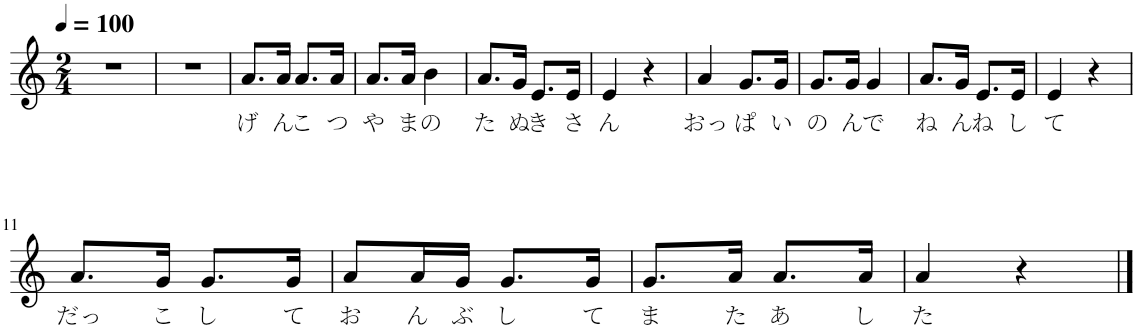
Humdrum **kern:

**kern	**text
*part1	*part1
*staff1	*staff1
*I"ピアノ	*
*clefG2	*
*k[]	*
*M2/4	*
*MM100	*
=1	=1
2r	.
=2	=2
2r	.
=3	=3
!	!LO:LY:b
8.a/L	げ
!	!LO:LY:b
16a/Jk	ん
!	!LO:LY:b
8.a/L	こ
!	!LO:LY:b
16a/Jk	つ
=4	=4
!	!LO:LY:b
8.a/L	や
!	!LO:LY:b
16a/Jk	ま
!	!LO:LY:b
4b\	の
=5	=5
!	!LO:LY:b
8.a/L	た
!	!LO:LY:b
16g/Jk	ぬ
!	!LO:LY:b
8.e/L	き
!	!LO:LY:b
16e/Jk	さ
=6	=6
!	!LO:LY:b
4e/	ん
4r	.
=7	=7
!	!LO:LY:b
4a/	おっ
!	!LO:LY:b
8.g/L	ぱ
!	!LO:LY:b
16g/Jk	い
=8	=8
!	!LO:LY:b
8.g/L	の
!	!LO:LY:b
16g/Jk	ん
!	!LO:LY:b
4g/	で
=9	=9
!	!LO:LY:b
8.a/L	ね
!	!LO:LY:b
16g/Jk	ん
!	!LO:LY:b
8.e/L	ね
!	!LO:LY:b
16e/Jk	し
=10	=10
!	!LO:LY:b
4e/	て
4r	.
!!LO:LB:g=z
=11	=11
!	!LO:LY:b
8.a/L	だっ
!	!LO:LY:b
16g/Jk	こ
!	!LO:LY:b
8.g/L	し
!	!LO:LY:b
16g/Jk	て
=12	=12
!	!LO:LY:b
8a/L	お
!	!LO:LY:b
16a/L	ん
!	!LO:LY:b
16g/JJ	ぶ
!	!LO:LY:b
8.g/L	し
!	!LO:LY:b
16g/Jk	て
=13	=13
!	!LO:LY:b
8.g/L	ま
!	!LO:LY:b
16a/Jk	た
!	!LO:LY:b
8.a/L	あ
!	!LO:LY:b
16a/Jk	し
=14	=14
!	!LO:LY:b
4a/	た
4r	.
==	==
*-	*-
